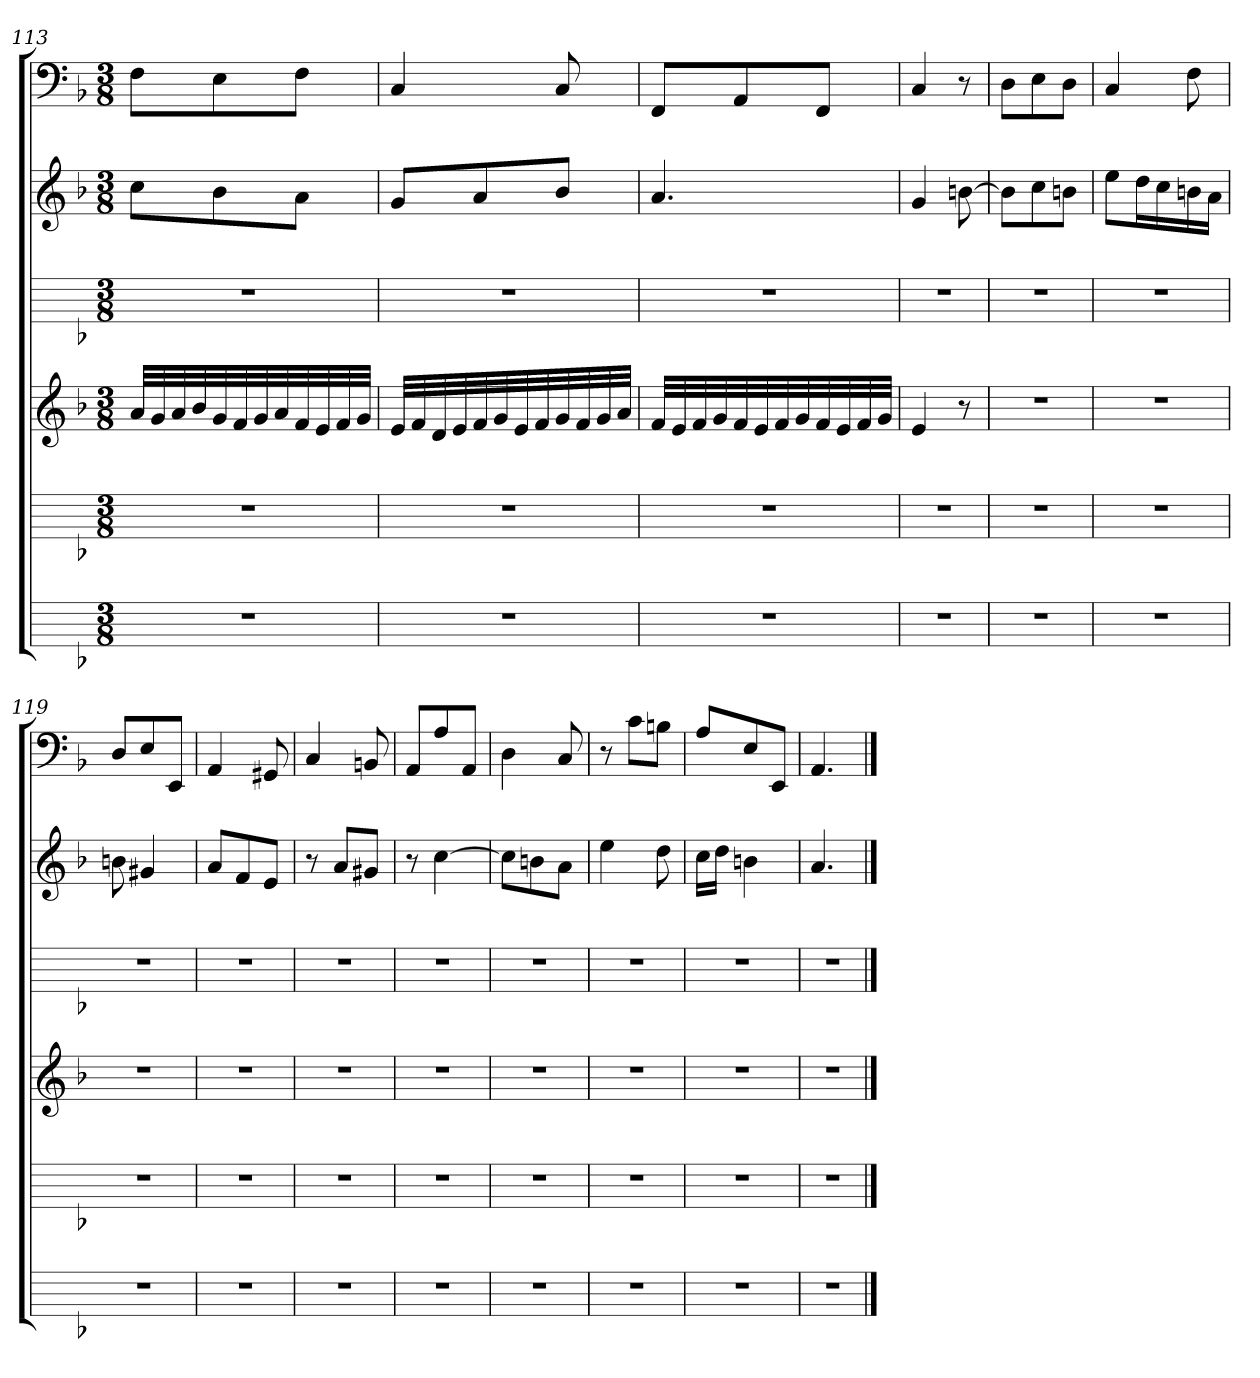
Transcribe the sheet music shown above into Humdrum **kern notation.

**kern	**kern	**kern	**kern	**kern	**kern
*part6	*part5	*part4	*part3	*part2	*part1
*staff6	*staff5	*staff4	*staff3	*staff2	*staff1
*	*	*	*	*	*clefF4
*k[b-]	*k[b-]	*k[b-]	*k[b-]	*k[b-]	*k[b-]
*F:	*F:	*F:	*F:	*F:	*F:
*M3/8	*M3/8	*M3/8	*M3/8	*M3/8	*M3/8
=113	=113	=113	=113	=113	=113
4.r	4.r	32aLLL	4.r	8ccL	8F\L
.	.	32g	.	.	.
.	.	32a	.	.	.
.	.	32b-	.	.	.
.	.	32g	.	8b-	8E\
.	.	32f	.	.	.
.	.	32g	.	.	.
.	.	32a	.	.	.
.	.	32f	.	8aJ	8F\J
.	.	32e	.	.	.
.	.	32f	.	.	.
.	.	32gJJJ	.	.	.
=114	=114	=114	=114	=114	=114
4.r	4.r	32eLLL	4.r	8gL	4C
.	.	32f	.	.	.
.	.	32d	.	.	.
.	.	32e	.	.	.
.	.	32f	.	8a	.
.	.	32g	.	.	.
.	.	32e	.	.	.
.	.	32f	.	.	.
.	.	32g	.	8b-J	8C
.	.	32f	.	.	.
.	.	32g	.	.	.
.	.	32aJJJ	.	.	.
=115	=115	=115	=115	=115	=115
4.r	4.r	32fLLL	4.r	4.a	8FF/L
.	.	32e	.	.	.
.	.	32f	.	.	.
.	.	32g	.	.	.
.	.	32f	.	.	8AA/
.	.	32e	.	.	.
.	.	32f	.	.	.
.	.	32g	.	.	.
.	.	32f	.	.	8FF/J
.	.	32e	.	.	.
.	.	32f	.	.	.
.	.	32gJJJ	.	.	.
=116	=116	=116	=116	=116	=116
4.r	4.r	4e	4.r	4g	4C
.	.	8r	.	[8bn	8r
=117	=117	=117	=117	=117	=117
4.r	4.r	4.r	4.r	8bL]	8D\L
.	.	.	.	8cc	8E\
.	.	.	.	8bnJ	8D\J
=118	=118	=118	=118	=118	=118
4.r	4.r	4.r	4.r	8eeL	4C
.	.	.	.	16ddL	.
.	.	.	.	16cc	.
.	.	.	.	16bn	8F
.	.	.	.	16aJJ	.
=119	=119	=119	=119	=119	=119
4.r	4.r	4.r	4.r	8bn	8D/L
.	.	.	.	4g#X	8E/
.	.	.	.	.	8EE/J
=120	=120	=120	=120	=120	=120
4.r	4.r	4.r	4.r	8aL	4AA
.	.	.	.	8f	.
.	.	.	.	8eJ	8GG#X
=121	=121	=121	=121	=121	=121
4.r	4.r	4.r	4.r	8r	4C
.	.	.	.	8aL	.
.	.	.	.	8g#XJ	8BBn
=122	=122	=122	=122	=122	=122
4.r	4.r	4.r	4.r	8r	8AA/L
.	.	.	.	[4cc	8A/
.	.	.	.	.	8AA/J
=123	=123	=123	=123	=123	=123
4.r	4.r	4.r	4.r	8ccL]	4D
.	.	.	.	8bn	.
.	.	.	.	8aJ	8C
=124	=124	=124	=124	=124	=124
4.r	4.r	4.r	4.r	4ee	8r
.	.	.	.	.	8c\L
.	.	.	.	8dd	8Bn\J
=125	=125	=125	=125	=125	=125
4.r	4.r	4.r	4.r	16ccLL	8A/L
.	.	.	.	16ddJJ	.
.	.	.	.	4bn	8E/
.	.	.	.	.	8EE/J
=126	=126	=126	=126	=126	=126
4.r	4.r	4.r	4.r	4.a	4.AA
==	==	==	==	==	==
*-	*-	*-	*-	*-	*-
